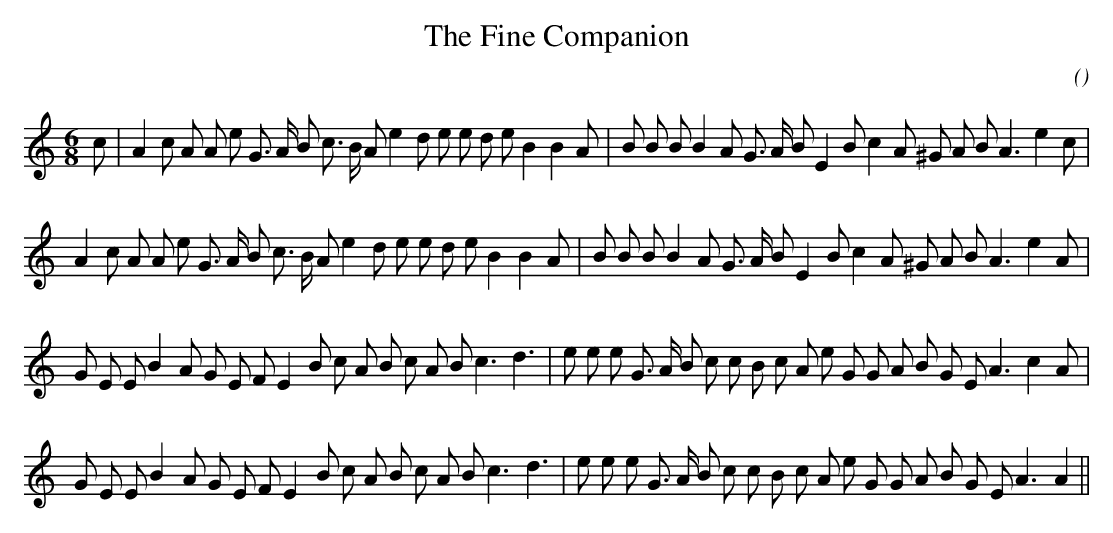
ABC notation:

X:1
T: The Fine Companion
C:
O:
M:6/8
K:Am
K:Am
M:6/8
L:1/16
c2 |A4 c2 A2 A2 e2 G3 A B2 c3 B A2 e4 d2 e2 e2 d2 e2 B4B4 A2 |B2 B2 B2 B4 A2 G3 A B2 E4 B2 c4 A2 ^G2 A2 B2 A6 e4 c2 |
A4 c2 A2 A2 e2 G3 A B2 c3 B A2 e4 d2 e2 e2 d2 e2 B4B4 A2 |B2 B2 B2 B4 A2 G3 A B2 E4 B2 c4 A2 ^G2 A2 B2 A6 e4 A2 |
G2 E2 E2 B4 A2 G2 E2 F2 E4 B2 c2 A2 B2 c2 A2 B2 c6 d6 |e2 e2 e2 G3 A B2 c2 c2 B2 c2 A2 e2 G2 G2 A2 B2 G2 E2 A6 c4 A2 |
G2 E2 E2 B4 A2 G2 E2 F2 E4 B2 c2 A2 B2 c2 A2 B2 c6 d6 |e2 e2 e2 G3 A B2 c2 c2 B2 c2 A2 e2 G2 G2 A2 B2 G2 E2 A6 A4 ||
